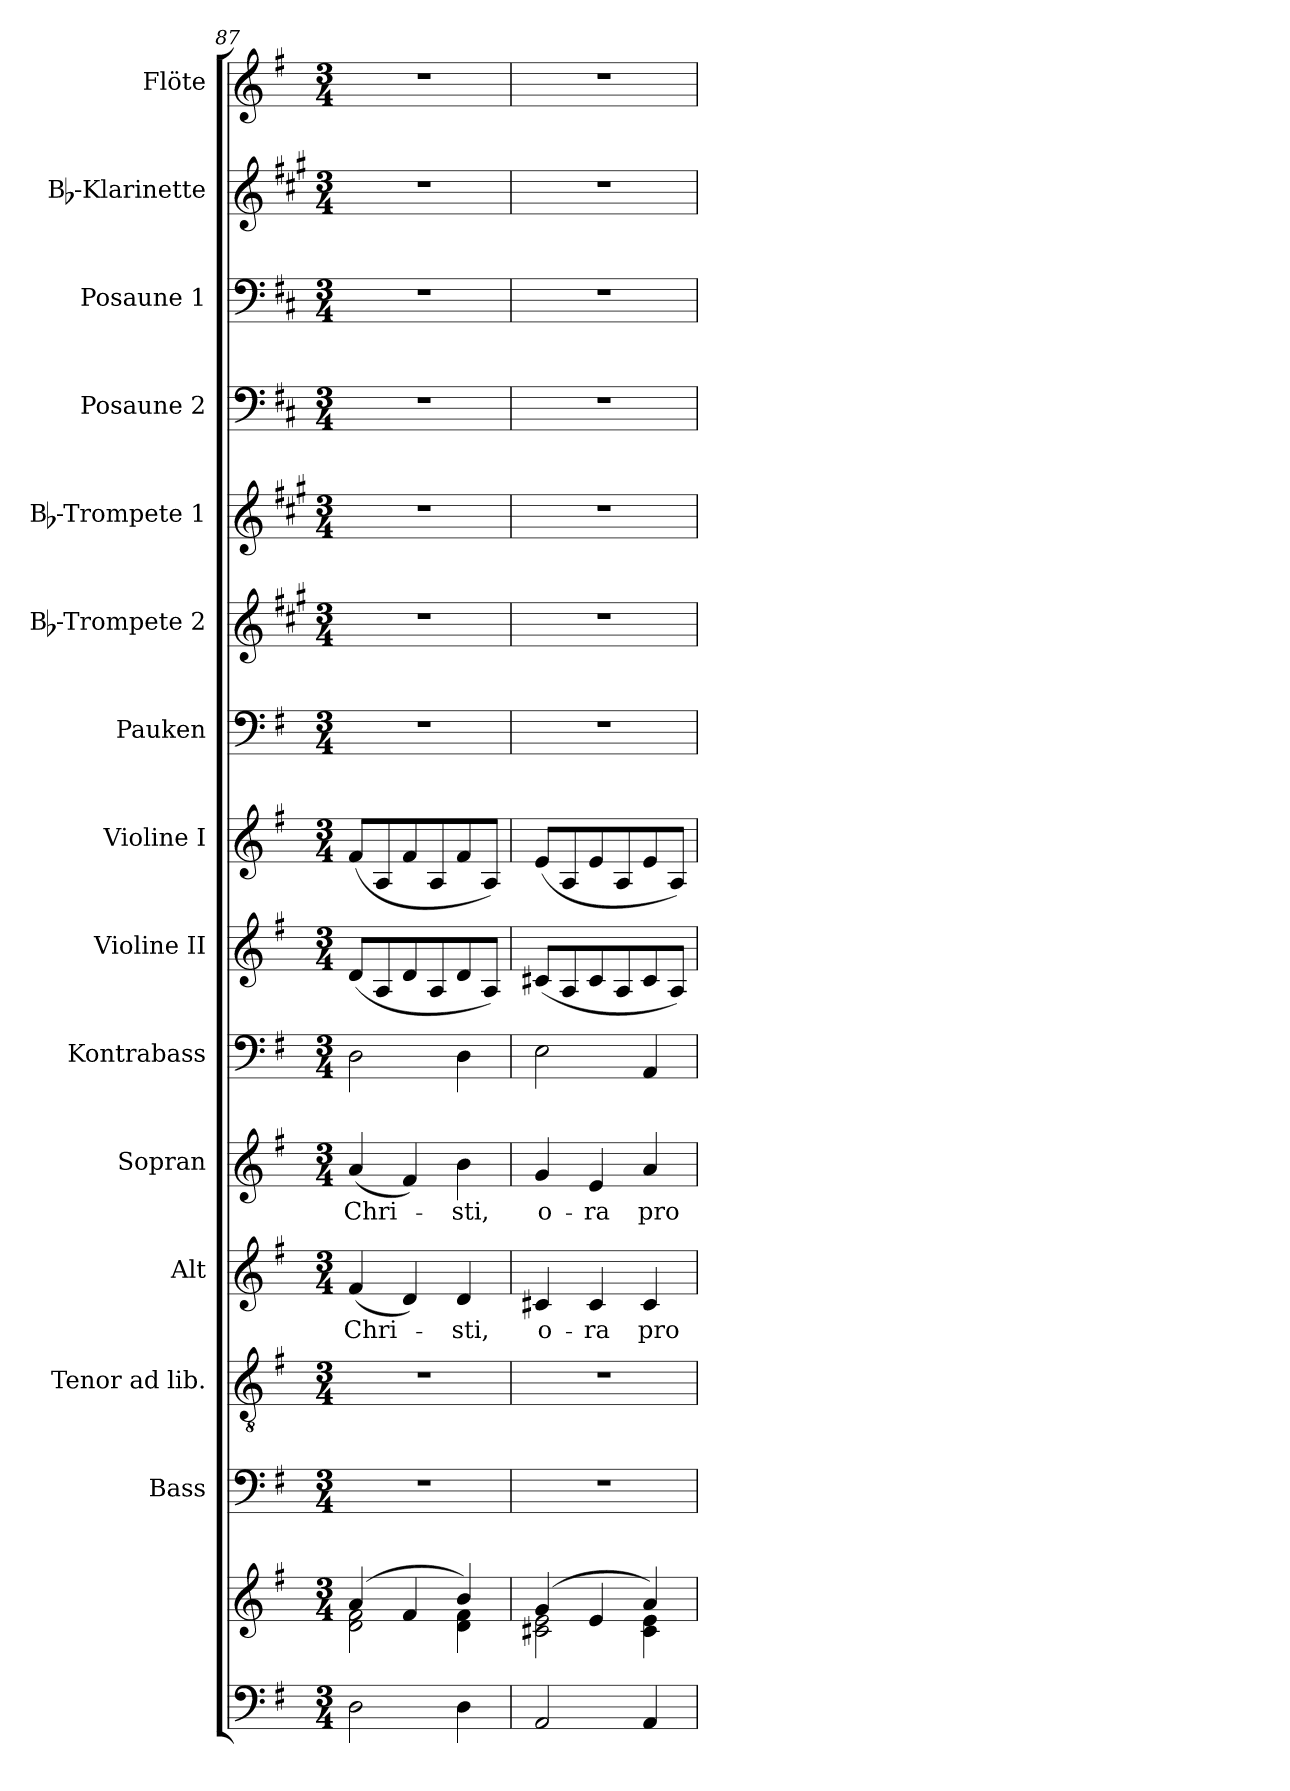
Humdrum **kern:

**kern	**kern	**kern	**kern	**kern	**text	**kern	**text	**kern	**kern	**kern	**kern	**kern	**kern	**kern	**kern	**kern	**kern
*part15	*part15	*part14	*part13	*part12	*part12	*part11	*part11	*part10	*part9	*part8	*part7	*part6	*part5	*part4	*part3	*part2	*part1
*staff16	*staff15	*staff14	*staff13	*staff12	*staff12	*staff11	*staff11	*staff10	*staff9	*staff8	*staff7	*staff6	*staff5	*staff4	*staff3	*staff2	*staff1
*	*	*I"Bass	*I"Tenor ad lib.	*I"Alt	*	*I"Sopran	*	*I"Kontrabass	*I"Violine II	*I"Violine I	*I"Pauken	*I"Bb-Trompete 2	*I"Bb-Trompete 1	*I"Posaune 2	*I"Posaune 1	*I"Bb-Klarinette	*I"Flöte
*	*	*I'B.	*I'T.	*I'A.	*	*I'S.	*	*I'Kb.	*I'Vl. II	*I'Vl. I	*I'Pk.	*I'Bb Trp. 2	*I'Bb Trp. 1	*I'Pos. 2	*I'Pos. 1	*I'Bb Kl.	*I'Fl.
*clefF4	*clefG2	*clefF4	*clefGv2	*clefG2	*	*clefG2	*	*clefF4	*clefG2	*clefG2	*clefF4	*clefG2	*clefG2	*clefF4	*clefF4	*clefG2	*clefG2
*	*	*	*	*	*	*	*	*ITrd7c12	*	*	*	*ITrd1c2	*ITrd1c2	*ITrd4c7	*ITrd4c7	*ITrd1c2	*
*k[f#]	*k[f#]	*k[f#]	*k[f#]	*k[f#]	*	*k[f#]	*	*k[f#]	*k[f#]	*k[f#]	*k[f#]	*k[f#]	*k[f#]	*k[f#]	*k[f#]	*k[f#]	*k[f#]
*G:	*G:	*G:	*G:	*G:	*	*G:	*	*G:	*G:	*G:	*G:	*G:	*G:	*G:	*G:	*G:	*G:
*M3/4	*M3/4	*M3/4	*M3/4	*M3/4	*	*M3/4	*	*M3/4	*M3/4	*M3/4	*M3/4	*M3/4	*M3/4	*M3/4	*M3/4	*M3/4	*M3/4
=87	=87	=87	=87	=87	=87	=87	=87	=87	=87	=87	=87	=87	=87	=87	=87	=87	=87
*	*^	*	*	*	*	*	*	*	*	*	*	*	*	*	*	*	*
!	!	!	!	!	!	!LO:LY:b	!	!LO:LY:b	!	!	!	!	!	!	!	!	!	!
2D\	(4a/	2d\ 2f#\	2.r	2.r	(<4f#/	Chri-	(<4a/	Chri-	2DD\	(<8d/L	(<8f#/L	2.r	2.r	2.r	2.r	2.r	2.r	2.r
.	.	.	.	.	.	.	.	.	.	8A/	8A/	.	.	.	.	.	.	.
.	4f#/	.	.	.	4d/)	.	4f#/)	.	.	8d/	8f#/	.	.	.	.	.	.	.
.	.	.	.	.	.	.	.	.	.	8A/	8A/	.	.	.	.	.	.	.
!	!	!	!	!	!	!LO:LY:b	!	!LO:LY:b	!	!	!	!	!	!	!	!	!	!
4D\	4b/)	4d\ 4f#\	.	.	4d/	-sti,	4b\	-sti,	4DD\	8d/	8f#/	.	.	.	.	.	.	.
.	.	.	.	.	.	.	.	.	.	8A/J)	8A/J)	.	.	.	.	.	.	.
=88	=88	=88	=88	=88	=88	=88	=88	=88	=88	=88	=88	=88	=88	=88	=88	=88	=88	=88
!	!	!	!	!	!	!LO:LY:b	!	!LO:LY:b	!	!	!	!	!	!	!	!	!	!
2AA/	(4g/	2c#X\ 2e\	2.r	2.r	4c#X/	o-	4g/	o-	2EE\	(<8c#X/L	(<8e/L	2.r	2.r	2.r	2.r	2.r	2.r	2.r
.	.	.	.	.	.	.	.	.	.	8A/	8A/	.	.	.	.	.	.	.
!	!	!	!	!	!	!LO:LY:b	!	!LO:LY:b	!	!	!	!	!	!	!	!	!	!
.	4e/	.	.	.	4c#/	-ra	4e/	-ra	.	8c#/	8e/	.	.	.	.	.	.	.
.	.	.	.	.	.	.	.	.	.	8A/	8A/	.	.	.	.	.	.	.
!	!	!	!	!	!	!LO:LY:b	!	!LO:LY:b	!	!	!	!	!	!	!	!	!	!
4AA/	4a/)	4c#\ 4e\	.	.	4c#/	pro	4a/	pro	4AAA/	8c#/	8e/	.	.	.	.	.	.	.
.	.	.	.	.	.	.	.	.	.	8A/J)	8A/J)	.	.	.	.	.	.	.
*	*v	*v	*	*	*	*	*	*	*	*	*	*	*	*	*	*	*	*
=	=	=	=	=	=	=	=	=	=	=	=	=	=	=	=	=	=
*-	*-	*-	*-	*-	*-	*-	*-	*-	*-	*-	*-	*-	*-	*-	*-	*-	*-
